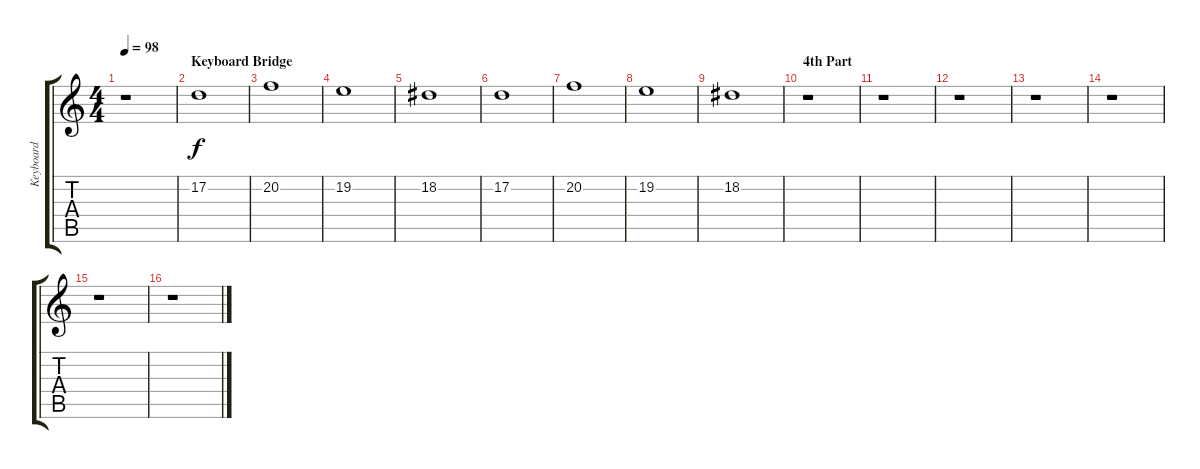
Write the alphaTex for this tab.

\track ("Keyboard" "Keyboard") {instrument stringensemble1}
\staff {score tabs}
\tuning (D4 A3 F3 C3 G2 D2) {hide}
\ts (4 4)
\tempo 98
\clef g2
\ks c
r.1{dy f} |
\section ("" "Keyboard Bridge")
17.2.1{volume 13 instrument stringensemble2} |
20.2.1 |
19.2.1 |
18.2.1 |
17.2.1 |
20.2.1 |
19.2.1 |
18.2.1 |
\section ("" "4th Part")
r.1 |
r.1 |
r.1 |
r.1 |
r.1 |
r.1 |
r.1
